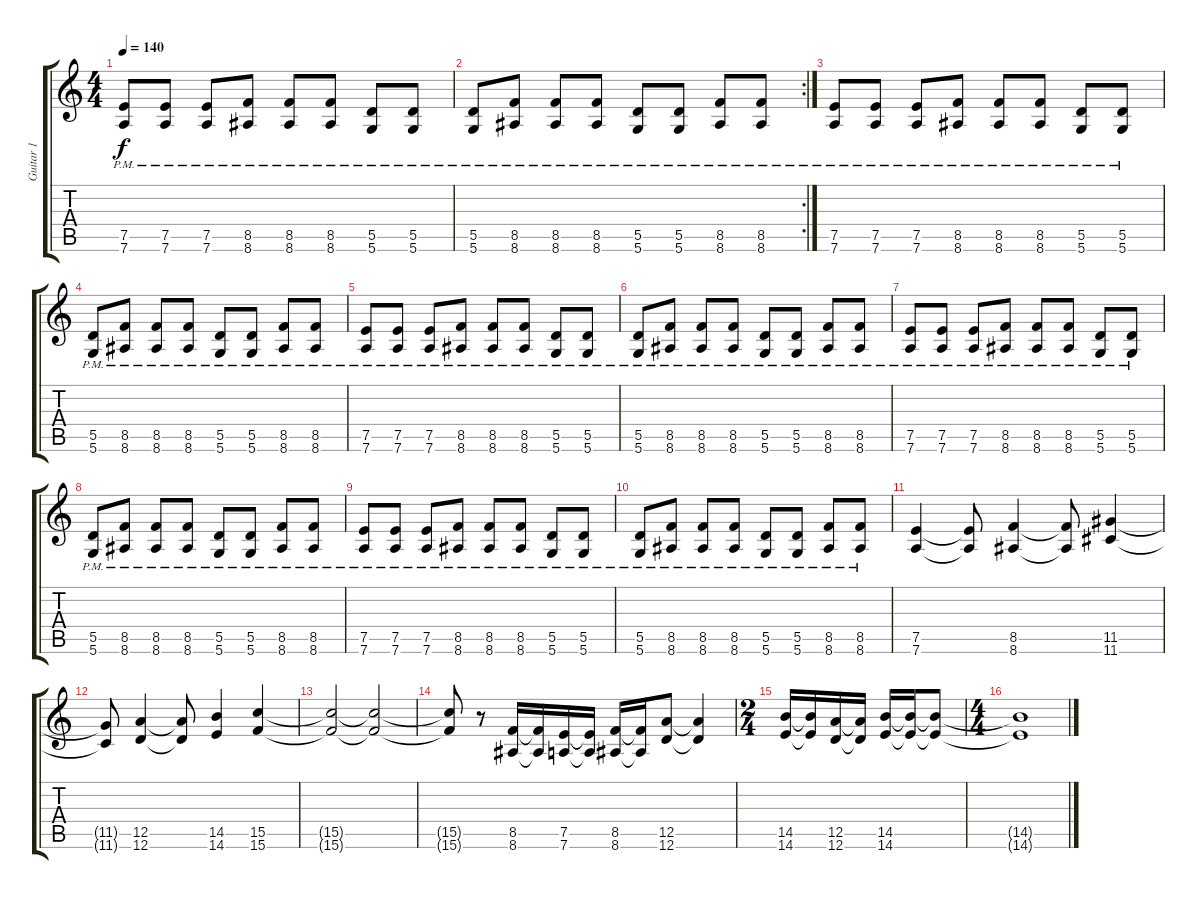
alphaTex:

\track ("Guitar 1" "Guitar 1") {instrument overdrivenguitar}
\staff {score tabs}
\tuning (E4 B3 G3 D3 A2 D2) {hide}
\ts (4 4)
\tempo 140
\clef g2
\ks c
(7.5{pm} 7.6{pm}).8{dy f} (7.5{pm} 7.6{pm}).8 (7.5{pm} 7.6{pm}).8 (8.5{pm} 8.6{pm}).8 (8.5{pm} 8.6{pm}).8 (8.5{pm} 8.6{pm}).8 (5.5{pm} 5.6{pm}).8 (5.5{pm} 5.6{pm}).8 |
\rc 2
(5.5{pm} 5.6{pm}).8 (8.5{pm} 8.6{pm}).8 (8.5{pm} 8.6{pm}).8 (8.5{pm} 8.6{pm}).8 (5.5{pm} 5.6{pm}).8 (5.5{pm} 5.6{pm}).8 (8.5{pm} 8.6{pm}).8 (8.5{pm} 8.6{pm}).8 |
(7.5{pm} 7.6{pm}).8 (7.5{pm} 7.6{pm}).8 (7.5{pm} 7.6{pm}).8 (8.5{pm} 8.6{pm}).8 (8.5{pm} 8.6{pm}).8 (8.5{pm} 8.6{pm}).8 (5.5{pm} 5.6{pm}).8 (5.5{pm} 5.6{pm}).8 |
(5.5{pm} 5.6{pm}).8 (8.5{pm} 8.6{pm}).8 (8.5{pm} 8.6{pm}).8 (8.5{pm} 8.6{pm}).8 (5.5{pm} 5.6{pm}).8 (5.5{pm} 5.6{pm}).8 (8.5{pm} 8.6{pm}).8 (8.5{pm} 8.6{pm}).8 |
(7.5{pm} 7.6{pm}).8 (7.5{pm} 7.6{pm}).8 (7.5{pm} 7.6{pm}).8 (8.5{pm} 8.6{pm}).8 (8.5{pm} 8.6{pm}).8 (8.5{pm} 8.6{pm}).8 (5.5{pm} 5.6{pm}).8 (5.5{pm} 5.6{pm}).8 |
(5.5{pm} 5.6{pm}).8 (8.5{pm} 8.6{pm}).8 (8.5{pm} 8.6{pm}).8 (8.5{pm} 8.6{pm}).8 (5.5{pm} 5.6{pm}).8 (5.5{pm} 5.6{pm}).8 (8.5{pm} 8.6{pm}).8 (8.5{pm} 8.6{pm}).8 |
(7.5{pm} 7.6{pm}).8 (7.5{pm} 7.6{pm}).8 (7.5{pm} 7.6{pm}).8 (8.5{pm} 8.6{pm}).8 (8.5{pm} 8.6{pm}).8 (8.5{pm} 8.6{pm}).8 (5.5{pm} 5.6{pm}).8 (5.5{pm} 5.6{pm}).8 |
(5.5{pm} 5.6{pm}).8 (8.5{pm} 8.6{pm}).8 (8.5{pm} 8.6{pm}).8 (8.5{pm} 8.6{pm}).8 (5.5{pm} 5.6{pm}).8 (5.5{pm} 5.6{pm}).8 (8.5{pm} 8.6{pm}).8 (8.5{pm} 8.6{pm}).8 |
(7.5{pm} 7.6{pm}).8 (7.5{pm} 7.6{pm}).8 (7.5{pm} 7.6{pm}).8 (8.5{pm} 8.6{pm}).8 (8.5{pm} 8.6{pm}).8 (8.5{pm} 8.6{pm}).8 (5.5{pm} 5.6{pm}).8 (5.5{pm} 5.6{pm}).8 |
(5.5{pm} 5.6{pm}).8 (8.5{pm} 8.6{pm}).8 (8.5{pm} 8.6{pm}).8 (8.5{pm} 8.6{pm}).8 (5.5{pm} 5.6{pm}).8 (5.5{pm} 5.6{pm}).8 (8.5{pm} 8.6{pm}).8 (8.5{pm} 8.6{pm}).8 |
(7.5 7.6).4 (7.5{t} 7.6{t}).8 (8.5 8.6).4 (8.5{t} 8.6{t}).8 (11.5 11.6).4 |
(11.5{t} 11.6{t}).8 (12.5 12.6).4 (12.5{t} 12.6{t}).8 (14.5 14.6).4 (15.5 15.6).4 |
(15.5{t} 15.6{t}).2 (15.5{t} 15.6{t}).2 |
(15.5{t} 15.6{t}).8 r.8 (8.5 8.6).16 (8.5{t} 8.6{t}).16 (7.5 7.6).16 (7.5{t} 7.6{t}).16 (8.5 8.6).16 (8.5{t} 8.6{t}).16 (12.5 12.6).8 (12.5{t} 12.6{t}).4 |
\ts (2 4)
(14.5 14.6).16 (14.5{t} 14.6{t}).16 (12.5 12.6).16 (12.5{t} 12.6{t}).16 (14.5 14.6).16 (14.5{t} 14.6{t}).16 (14.5{t} 14.6{t}).8 |
\ts (4 4)
(14.5{t} 14.6{t}).1
